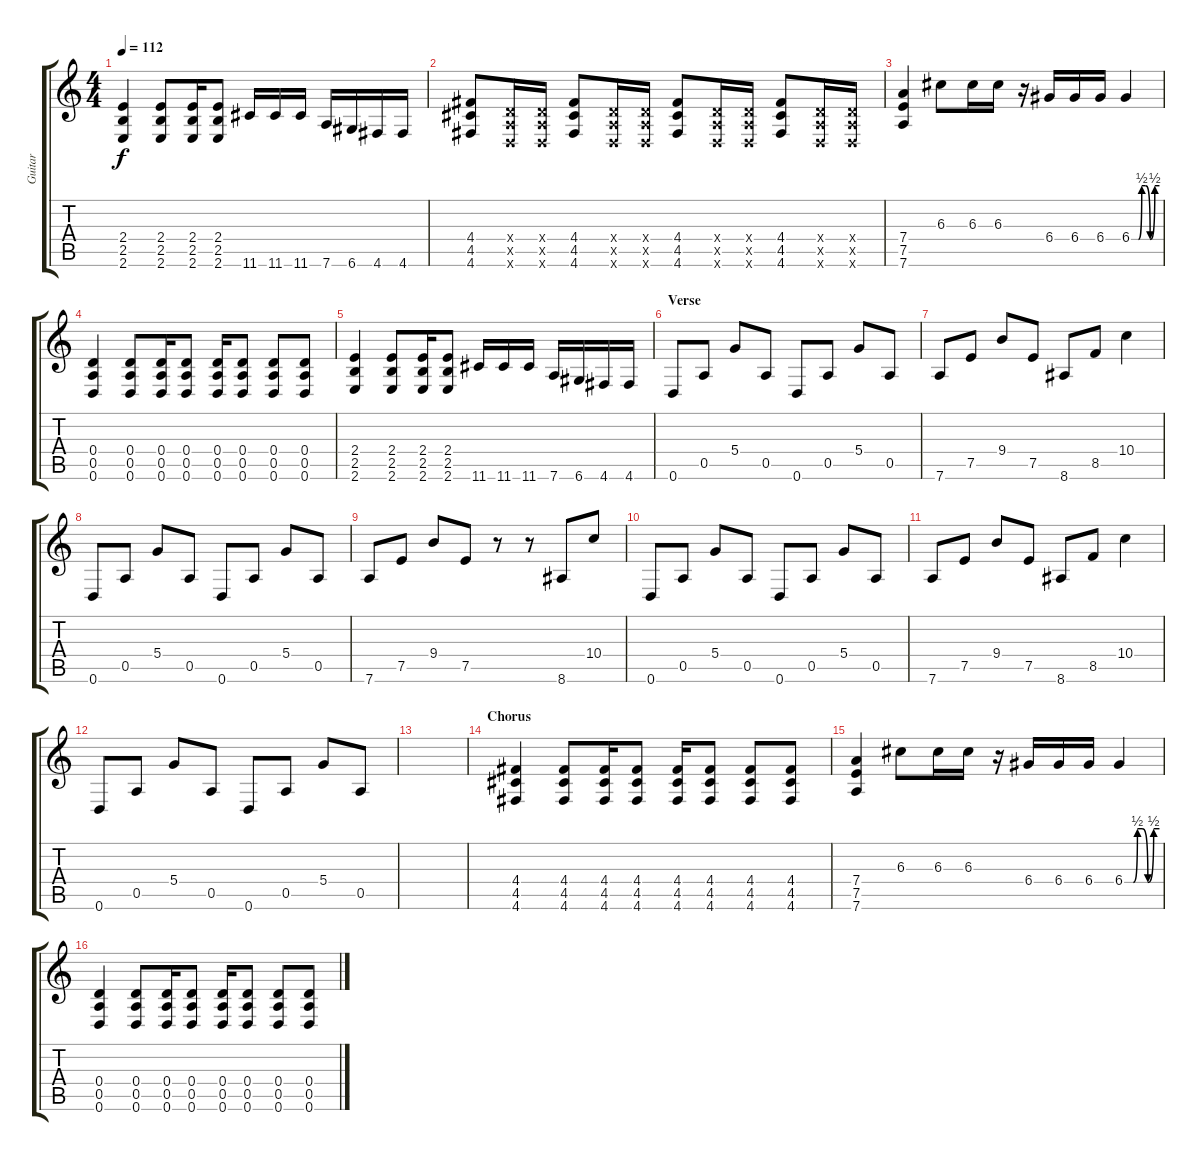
\track ("Guitar" "Guitar") {instrument distortionguitar}
\staff {score tabs}
\tuning (E4 B3 G3 D3 A2 D2) {hide}
\ts (4 4)
\tempo 112
\clef g2
\ks c
(2.4 2.5 2.6).4{dy f} (2.4 2.5 2.6).8 (2.4 2.5 2.6).16 (2.4 2.5 2.6).8 11.6.16 11.6.16 11.6.16 7.6.16 6.6.16 4.6.16 4.6.16 |
(4.4 4.5 4.6).8 (0.4{x} 0.5{x} 0.6{x}).16 (0.4{x} 0.5{x} 0.6{x}).16 (4.4 4.5 4.6).8 (0.4{x} 0.5{x} 0.6{x}).16 (0.4{x} 0.5{x} 0.6{x}).16 (4.4 4.5 4.6).8 (0.4{x} 0.5{x} 0.6{x}).16 (0.4{x} 0.5{x} 0.6{x}).16 (4.4 4.5 4.6).8 (0.4{x} 0.5{x} 0.6{x}).16 (0.4{x} 0.5{x} 0.6{x}).16 |
(7.4 7.5 7.6).4 6.3.8 6.3.16 6.3.16 r.16 6.4.16 6.4.16 6.4.16 6.4{be (custom 0 0 15 0 22 2 30 2 40 0 50 2 60 2)}.4 |
(0.4 0.5 0.6).4{instrument distortionguitar} (0.4 0.5 0.6).8 (0.4 0.5 0.6).16 (0.4 0.5 0.6).8 (0.4 0.5 0.6).16 (0.4 0.5 0.6).8 (0.4 0.5 0.6).8 (0.4 0.5 0.6).8 |
(2.4 2.5 2.6).4 (2.4 2.5 2.6).8 (2.4 2.5 2.6).16 (2.4 2.5 2.6).8 11.6.16 11.6.16 11.6.16 7.6.16 6.6.16 4.6.16 4.6.16 |
\section ("" "Verse")
0.6.8{instrument electricguitarclean} 0.5.8 5.4.8 0.5.8 0.6.8 0.5.8 5.4.8 0.5.8 |
7.6.8{instrument electricguitarclean} 7.5.8 9.4.8 7.5.8 8.6.8 8.5.8 10.4.4 |
0.6.8{instrument electricguitarclean} 0.5.8 5.4.8 0.5.8 0.6.8 0.5.8 5.4.8 0.5.8 |
7.6.8{instrument electricguitarclean} 7.5.8 9.4.8 7.5.8 r.8 r.8 8.6.8 10.4.8 |
0.6.8{instrument electricguitarclean} 0.5.8 5.4.8 0.5.8 0.6.8 0.5.8 5.4.8 0.5.8 |
7.6.8{instrument electricguitarclean} 7.5.8 9.4.8 7.5.8 8.6.8 8.5.8 10.4.4 |
0.6.8{instrument electricguitarclean} 0.5.8 5.4.8 0.5.8 0.6.8 0.5.8 5.4.8 0.5.8 |
|
\section ("" "Chorus")
(4.4 4.5 4.6).4{instrument distortionguitar} (4.4 4.5 4.6).8 (4.4 4.5 4.6).16 (4.4 4.5 4.6).8 (4.4 4.5 4.6).16 (4.4 4.5 4.6).8 (4.4 4.5 4.6).8 (4.4 4.5 4.6).8 |
(7.4 7.5 7.6).4 6.3.8 6.3.16 6.3.16 r.16 6.4.16 6.4.16 6.4.16 6.4{be (custom 0 0 15 0 22 2 30 2 40 0 50 2 60 2)}.4 |
(0.4 0.5 0.6).4{instrument distortionguitar} (0.4 0.5 0.6).8 (0.4 0.5 0.6).16 (0.4 0.5 0.6).8 (0.4 0.5 0.6).16 (0.4 0.5 0.6).8 (0.4 0.5 0.6).8 (0.4 0.5 0.6).8
